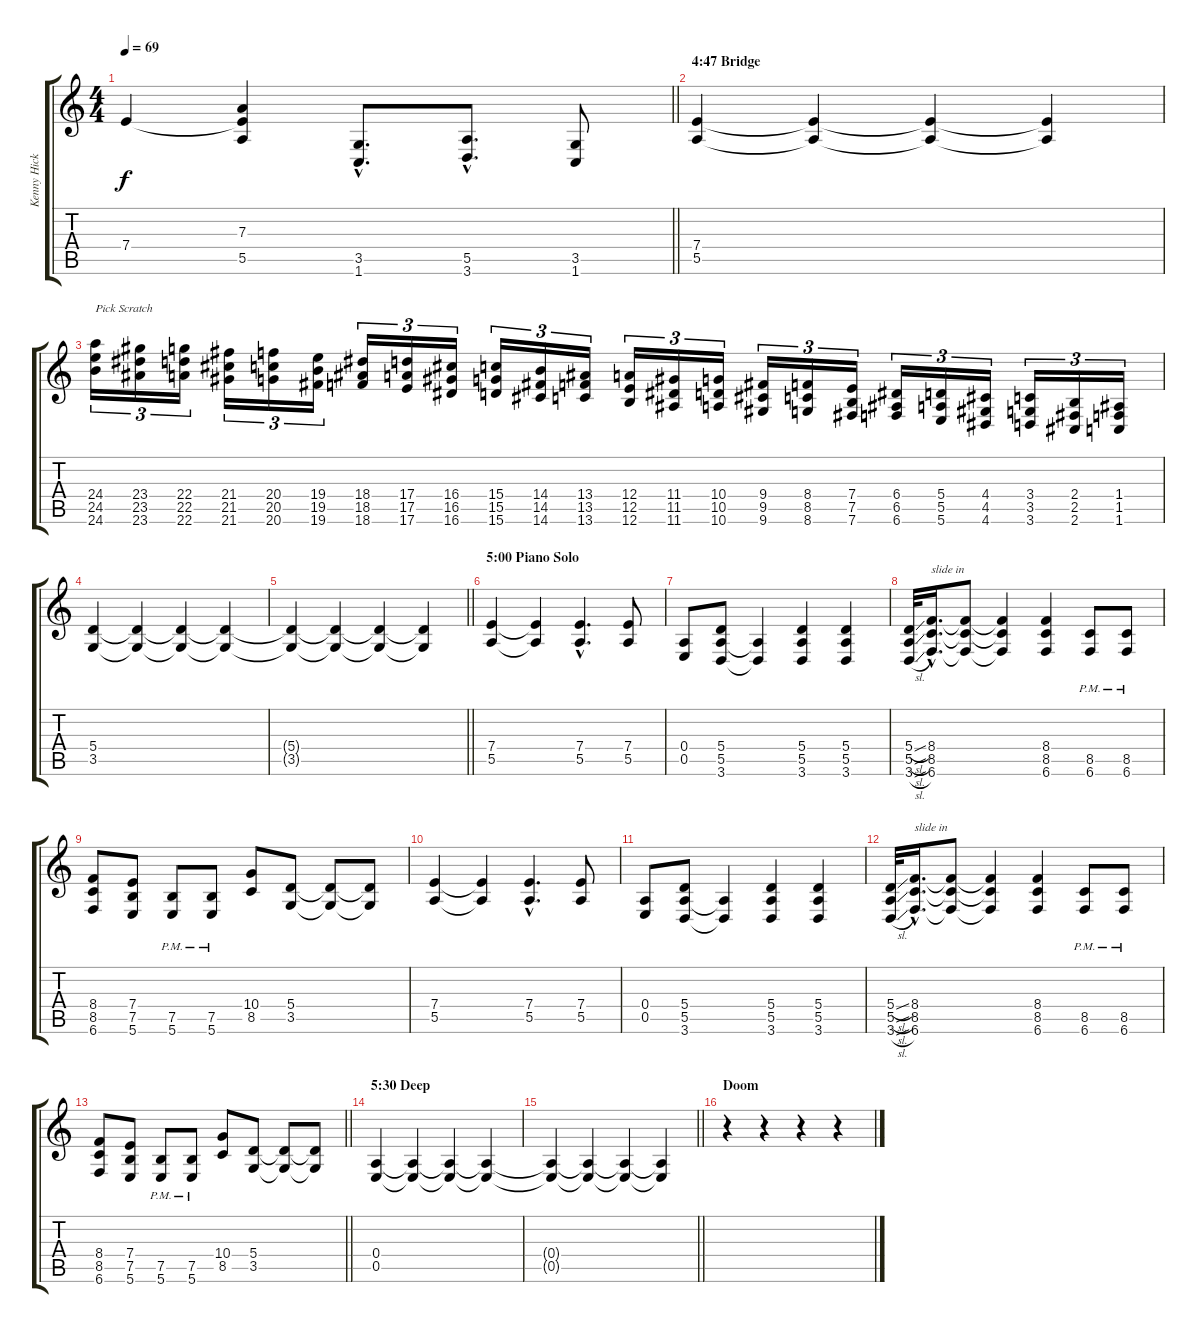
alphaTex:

\track ("Kenny Hickey (Guitar)" "Kenny Hick") {instrument distortionguitar}
\staff {score tabs}
\tuning (B3 Gb3 D3 A2 E2 B1) {hide}
\ts (4 4)
\tempo 69
\clef g2
\barLineRight lightlight
\ks c
7.4.4{dy f} (7.3 7.4{t} 5.5{t}).4 (3.5{hac} 1.6{hac}).8{d} (5.5{hac} 3.6{hac}).8{d} (3.5 1.6).8 |
\section ("" "4:47 Bridge")
(7.4 5.5).4 (7.4{t} 5.5{t}).4 (7.4{t} 5.5{t}).4 (7.4{t} 5.5{t}).4 |
(24.4 24.5 24.6).16{tu (3 2) txt "Pick Scratch" volume 13 instrument guitarfretnoise} (23.4 23.5 23.6).16{tu (3 2)} (22.4 22.5 22.6).16{tu (3 2)} (21.4 21.5 21.6).16{tu (3 2)} (20.4 20.5 20.6).16{tu (3 2)} (19.4 19.5 19.6).16{tu (3 2)} (18.4 18.5 18.6).16{tu (3 2)} (17.4 17.5 17.6).16{tu (3 2)} (16.4 16.5 16.6).16{tu (3 2)} (15.4 15.5 15.6).16{tu (3 2)} (14.4 14.5 14.6).16{tu (3 2)} (13.4 13.5 13.6).16{tu (3 2)} (12.4 12.5 12.6).16{tu (3 2)} (11.4 11.5 11.6).16{tu (3 2)} (10.4 10.5 10.6).16{tu (3 2)} (9.4 9.5 9.6).16{tu (3 2)} (8.4 8.5 8.6).16{tu (3 2)} (7.4 7.5 7.6).16{tu (3 2)} (6.4 6.5 6.6).16{tu (3 2)} (5.4 5.5 5.6).16{tu (3 2)} (4.4 4.5 4.6).16{tu (3 2)} (3.4 3.5 3.6).16{tu (3 2)} (2.4 2.5 2.6).16{tu (3 2)} (1.4 1.5 1.6).16{tu (3 2)} |
(5.4 3.5).4{instrument distortionguitar} (5.4{t} 3.5{t}).4 (5.4{t} 3.5{t}).4 (5.4{t} 3.5{t}).4 |
\barLineRight lightlight
(5.4{t} 3.5{t}).4 (5.4{t} 3.5{t}).4 (5.4{t} 3.5{t}).4 (5.4{t} 3.5{t}).4 |
\section ("" "5:00 Piano Solo")
(7.4 5.5).4 (7.4{t} 5.5{t}).4 (7.4{hac} 5.5{hac}).4{d} (7.4 5.5).8 |
(0.4 0.5).8 (5.4 5.5 3.6).8 (5.5{t} 3.6{t}).4 (5.4 5.5 3.6).4 (5.4 5.5 3.6).4 |
(5.4{sl} 5.5{sl} 3.6{sl}).32 (8.4{hac} 8.5{hac} 6.6{hac}).16{d txt "slide in"} (8.4{t} 8.5{t} 6.6{t}).8 (8.4{t} 8.5{t} 6.6{t}).4 (8.4 8.5 6.6).4 (8.5{pm} 6.6{pm}).8 (8.5{pm} 6.6{pm}).8 |
(8.4 8.5 6.6).8 (7.4 7.5 5.6).8 (7.5{pm} 5.6{pm}).8 (7.5{pm} 5.6{pm}).8 (10.4 8.5).8 (5.4 3.5).8 (5.4{t} 3.5{t}).8 (5.4{t} 3.5{t}).8 |
(7.4 5.5).4 (7.4{t} 5.5{t}).4 (7.4{hac} 5.5{hac}).4{d} (7.4 5.5).8 |
(0.4 0.5).8 (5.4 5.5 3.6).8 (5.5{t} 3.6{t}).4 (5.4 5.5 3.6).4 (5.4 5.5 3.6).4 |
(5.4{sl} 5.5{sl} 3.6{sl}).32 (8.4{hac} 8.5{hac} 6.6{hac}).16{d txt "slide in"} (8.4{t} 8.5{t} 6.6{t}).8 (8.4{t} 8.5{t} 6.6{t}).4 (8.4 8.5 6.6).4 (8.5{pm} 6.6{pm}).8 (8.5{pm} 6.6{pm}).8 |
\barLineRight lightlight
(8.4 8.5 6.6).8 (7.4 7.5 5.6).8 (7.5{pm} 5.6{pm}).8 (7.5{pm} 5.6{pm}).8 (10.4 8.5).8 (5.4 3.5).8 (5.4{t} 3.5{t}).8 (5.4{t} 3.5{t}).8 |
\section ("" "5:30 Deep")
(0.4 0.5).4 (0.4{t} 0.5{t}).4 (0.4{t} 0.5{t}).4 (0.4{t} 0.5{t}).4 |
\barLineRight lightlight
(0.4{t} 0.5{t}).4 (0.4{t} 0.5{t}).4 (0.4{t} 0.5{t}).4 (0.4{t} 0.5{t}).4 |
\section ("" "Doom")
r.4 r.4 r.4 r.4
